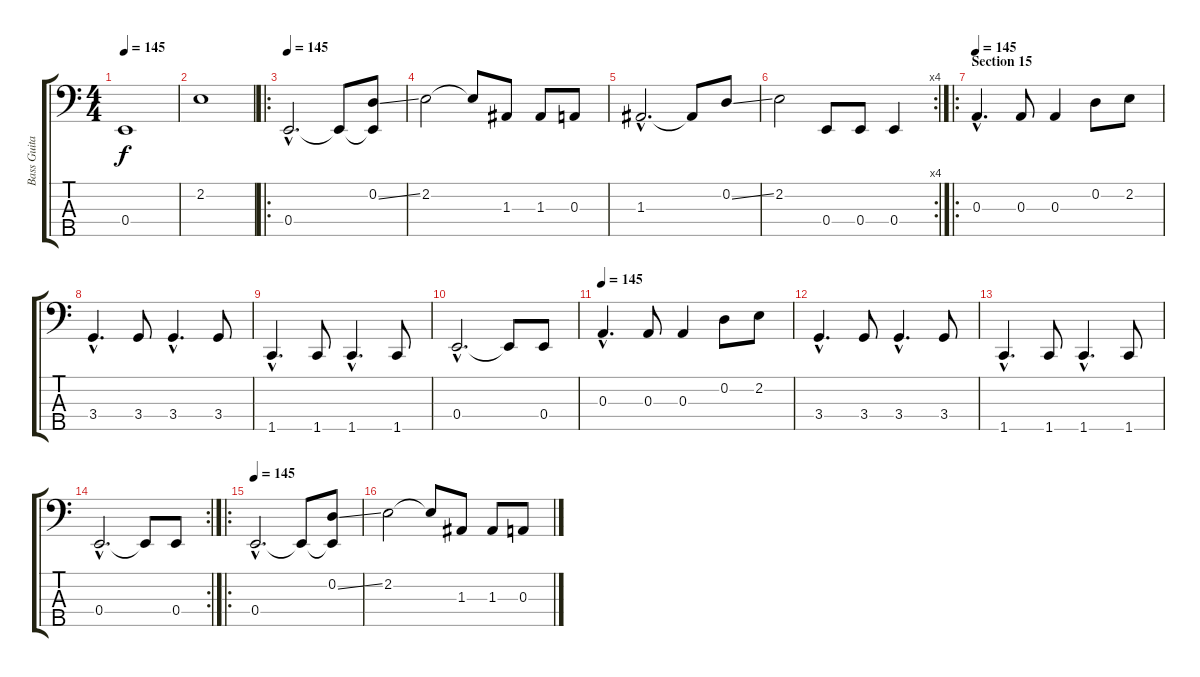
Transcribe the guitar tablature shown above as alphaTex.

\track ("Bass Guitar" "Bass Guita") {instrument electricbassfinger}
\staff {score tabs}
\tuning (G2 D2 A1 E1 B0) {hide}
\ts (4 4)
\tempo 145
\clef f4
\ks c
0.4.1{dy f} |
2.2.1 |
\ro
\tempo 145
0.4{hac}.2{d} 0.4{t}.8 (0.2{ss} 0.4{t}).8 |
2.2.2 2.2{t}.8 1.3.8 1.3.8 0.3.8 |
1.3{hac}.2{d} 1.3{t}.8 0.2{ss}.8 |
\rc 4
2.2.2 0.4.8 0.4.8 0.4.4 |
\ro
\section ("" "Section 15")
\tempo 145
0.3{hac}.4{d} 0.3.8 0.3.4 0.2.8 2.2.8 |
3.4{hac}.4{d} 3.4.8 3.4{hac}.4{d} 3.4.8 |
1.5{hac}.4{d} 1.5.8 1.5{hac}.4{d} 1.5.8 |
0.4{hac}.2{d} 0.4{t}.8 0.4.8 |
\tempo 145
0.3{hac}.4{d} 0.3.8 0.3.4 0.2.8 2.2.8 |
3.4{hac}.4{d} 3.4.8 3.4{hac}.4{d} 3.4.8 |
1.5{hac}.4{d} 1.5.8 1.5{hac}.4{d} 1.5.8 |
\rc 2
0.4{hac}.2{d} 0.4{t}.8 0.4.8 |
\ro
\tempo 145
0.4{hac}.2{d} 0.4{t}.8 (0.2{ss} 0.4{t}).8 |
2.2.2 2.2{t}.8 1.3.8 1.3.8 0.3.8
